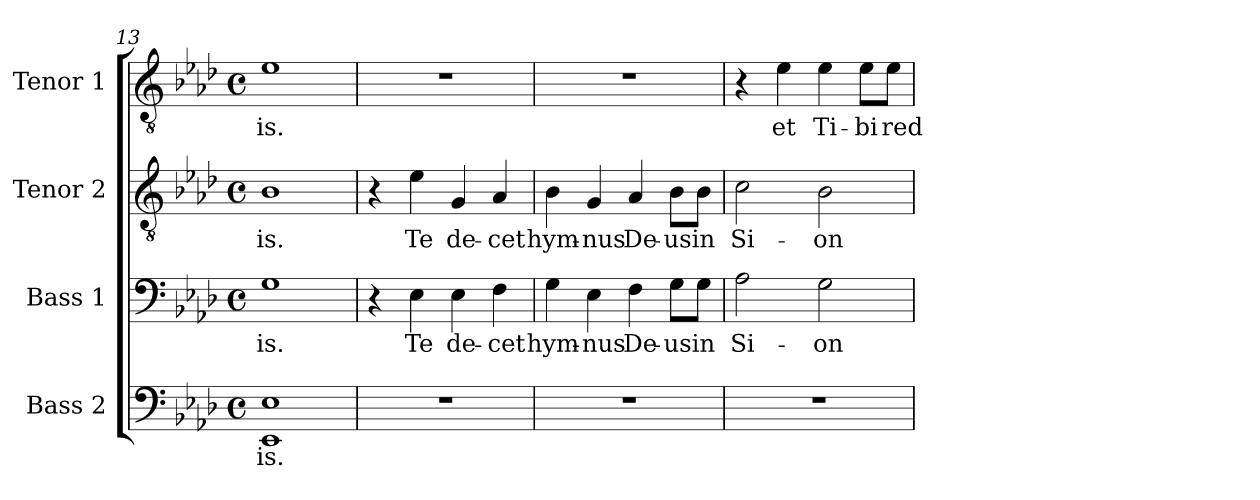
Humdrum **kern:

**kern	**text	**kern	**text	**kern	**text	**kern	**text
*part4	*part4	*part3	*part3	*part2	*part2	*part1	*part1
*staff4	*staff4	*staff3	*staff3	*staff2	*staff2	*staff1	*staff1
*I"Bass 2	*	*I"Bass 1	*	*I"Tenor 2	*	*I"Tenor 1	*
*I'B. 2	*	*I'B. 1	*	*I'T. 2	*	*I'T. 1	*
!!LO:LB:g=z
*clefF4	*	*clefF4	*	*clefGv2	*	*clefGv2	*
*k[b-e-a-d-]	*	*k[b-e-a-d-]	*	*k[b-e-a-d-]	*	*k[b-e-a-d-]	*
*A-:	*	*A-:	*	*A-:	*	*A-:	*
*M4/4	*	*M4/4	*	*M4/4	*	*M4/4	*
*met(c)	*	*met(c)	*	*met(c)	*	*met(c)	*
=13	=13	=13	=13	=13	=13	=13	=13
!	!LO:LY:b	!	!LO:LY:b	!	!LO:LY:b	!	!LO:LY:b
1EE- 1E-	-is.	1G	-is.	1B-	-is.	1e-	-is.
=14	=14	=14	=14	=14	=14	=14	=14
1r	.	4r	.	4r	.	1r	.
!	!	!	!LO:LY:b	!	!LO:LY:b	!	!
.	.	4E-\	Te	4e-\	Te	.	.
!	!	!	!LO:LY:b	!	!LO:LY:b	!	!
.	.	4E-\	de-	4G/	de-	.	.
!	!	!	!LO:LY:b	!	!LO:LY:b	!	!
.	.	4F\	-cet	4A-/	-cet	.	.
=15	=15	=15	=15	=15	=15	=15	=15
!	!	!	!LO:LY:b	!	!LO:LY:b	!	!
1r	.	4G\	hym-	4B-\	hym-	1r	.
!	!	!	!LO:LY:b	!	!LO:LY:b	!	!
.	.	4E-\	-nus	4G/	-nus	.	.
!	!	!	!LO:LY:b	!	!LO:LY:b	!	!
.	.	4F\	De-	4A-/	De-	.	.
!	!	!	!LO:LY:b	!	!LO:LY:b	!	!
.	.	8G\L	-us	8B-\L	-us	.	.
!	!	!	!LO:LY:b	!	!LO:LY:b	!	!
.	.	8G\J	in	8B-\J	in	.	.
=16	=16	=16	=16	=16	=16	=16	=16
!	!	!	!LO:LY:b	!	!LO:LY:b	!	!
1r	.	2A-\	Si-	2c\	Si-	4r	.
!	!	!	!	!	!	!	!LO:LY:b
.	.	.	.	.	.	4e-\	et
!	!	!	!LO:LY:b	!	!LO:LY:b	!	!LO:LY:b
.	.	2G\	-on	2B-\	-on	4e-\	Ti-
!	!	!	!	!	!	!	!LO:LY:b
.	.	.	.	.	.	8e-\L	-bi
!	!	!	!	!	!	!	!LO:LY:b
.	.	.	.	.	.	8e-\J	red-
=	=	=	=	=	=	=	=
*-	*-	*-	*-	*-	*-	*-	*-
